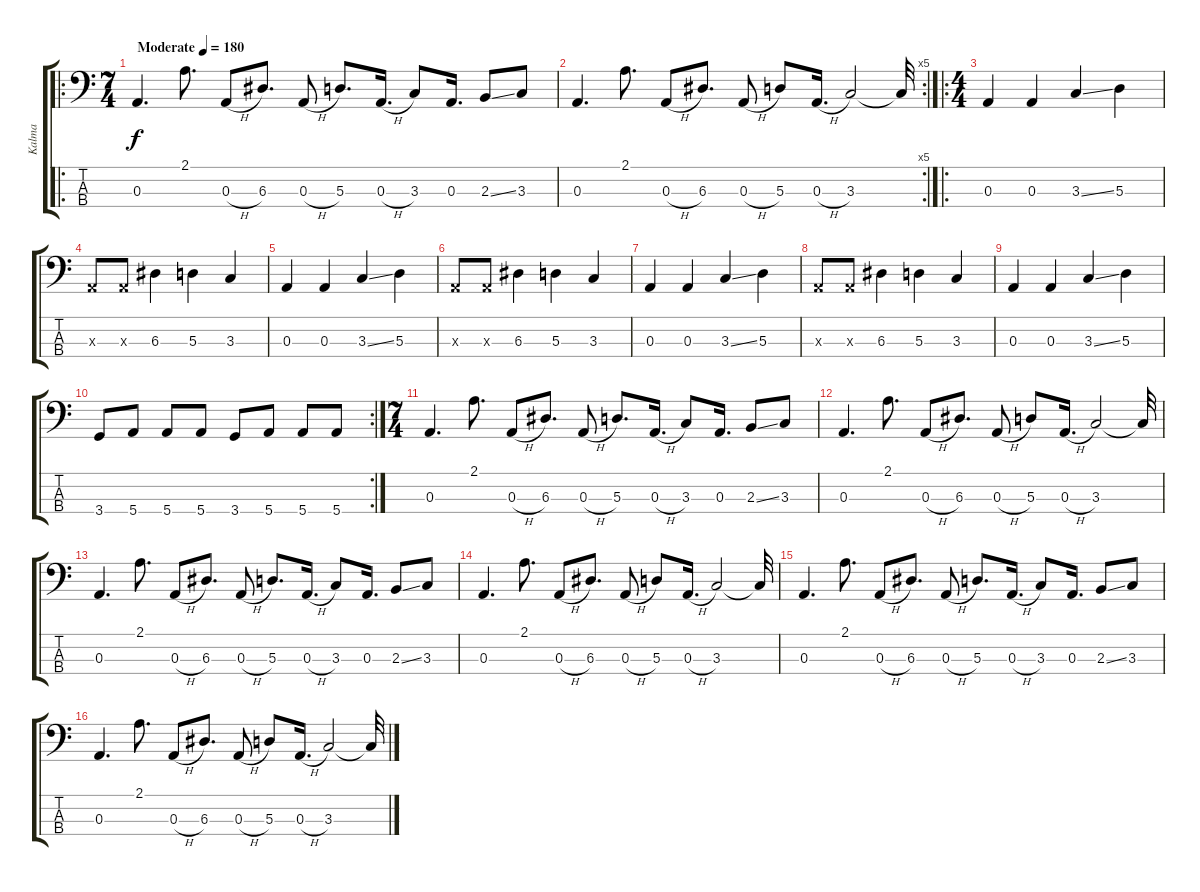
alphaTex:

\track ("Kalma" "Kalma") {instrument electricbasspick}
\staff {score tabs}
\tuning (G2 D2 A1 E1) {hide}
\ro
\ts (7 4)
\tempo (180 "Moderate")
\tempo 175
\tempo (180 "Moderate")
\clef f4
\ks c
0.3.4{d dy f instrument electricbasspick} 2.1.8{d} 0.3{h}.8 6.3.8{d} 0.3{h}.8 5.3.8{d} 0.3{h}.16{d} 3.3.8 0.3.16{d} 2.3{ss}.8 3.3.8 |
\rc 5
0.3.4{d} 2.1.8{d} 0.3{h}.8 6.3.8{d} 0.3{h}.8 5.3.8 0.3{h}.16{d} 3.3.2 3.3{t}.32 |
\ro
\ts (4 4)
0.3.4 0.3.4 3.3{ss}.4 5.3.4 |
0.3{x}.8 0.3{x}.8 6.3.4 5.3.4 3.3.4 |
0.3.4 0.3.4 3.3{ss}.4 5.3.4 |
0.3{x}.8 0.3{x}.8 6.3.4 5.3.4 3.3.4 |
0.3.4 0.3.4 3.3{ss}.4 5.3.4 |
0.3{x}.8 0.3{x}.8 6.3.4 5.3.4 3.3.4 |
0.3.4 0.3.4 3.3{ss}.4 5.3.4 |
\rc 2
3.4.8 5.4.8 5.4.8 5.4.8 3.4.8 5.4.8 5.4.8 5.4.8 |
\ts (7 4)
0.3.4{d} 2.1.8{d} 0.3{h}.8 6.3.8{d} 0.3{h}.8 5.3.8{d} 0.3{h}.16{d} 3.3.8 0.3.16{d} 2.3{ss}.8 3.3.8 |
0.3.4{d} 2.1.8{d} 0.3{h}.8 6.3.8{d} 0.3{h}.8 5.3.8 0.3{h}.16{d} 3.3.2 3.3{t}.32 |
0.3.4{d} 2.1.8{d} 0.3{h}.8 6.3.8{d} 0.3{h}.8 5.3.8{d} 0.3{h}.16{d} 3.3.8 0.3.16{d} 2.3{ss}.8 3.3.8 |
0.3.4{d} 2.1.8{d} 0.3{h}.8 6.3.8{d} 0.3{h}.8 5.3.8 0.3{h}.16{d} 3.3.2 3.3{t}.32 |
0.3.4{d} 2.1.8{d} 0.3{h}.8 6.3.8{d} 0.3{h}.8 5.3.8{d} 0.3{h}.16{d} 3.3.8 0.3.16{d} 2.3{ss}.8 3.3.8 |
0.3.4{d} 2.1.8{d} 0.3{h}.8 6.3.8{d} 0.3{h}.8 5.3.8 0.3{h}.16{d} 3.3.2 3.3{t}.32
